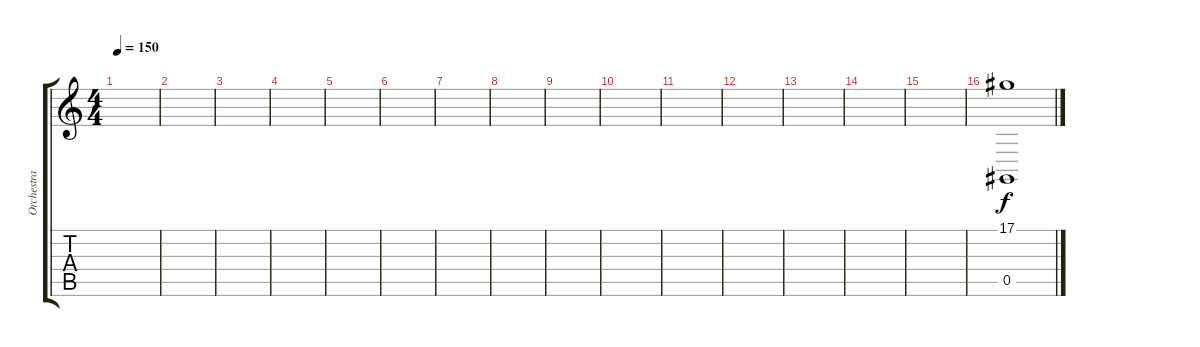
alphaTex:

\track ("Orchestra 1" "Orchestra ") {instrument stringensemble2}
\staff {score tabs}
\tuning (Eb4 Bb3 Gb3 Db3 Ab2 Eb2) {hide}
\ts (4 4)
\tempo 150
\clef g2
\ks c
|
|
|
|
|
|
|
|
|
|
|
|
|
|
|
(17.1 0.5).1{volume 9}
